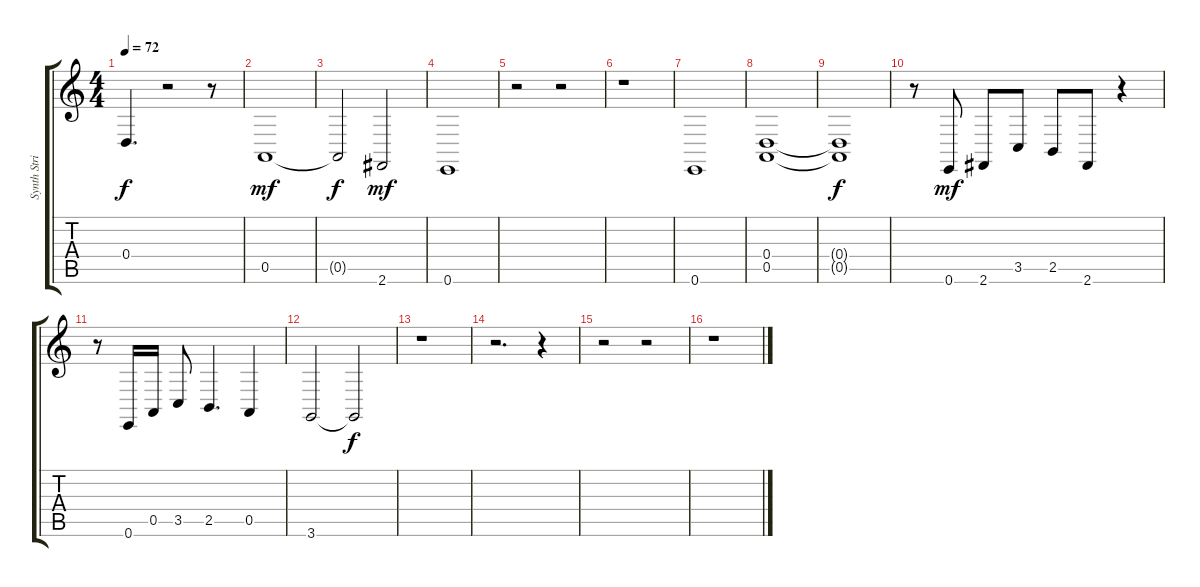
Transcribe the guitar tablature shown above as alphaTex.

\track ("Synth Strings" "Synth Stri") {instrument synthstrings1}
\staff {score tabs}
\tuning (E4 B3 G3 D3 A2 E2) {hide}
\ts (4 4)
\tempo 72
\clef g2
\ks c
0.4{t}.4{d dy f} r.2 r.8 |
0.5.1{dy mf} |
0.5{t}.2{dy f} 2.6.2{dy mf} |
0.6.1 |
r.2 r.2 |
r.1 |
0.6.1 |
(0.4 0.5).1 |
(0.4{t} 0.5{t}).1{dy f} |
r.8 0.6.8{dy mf} 2.6.8 3.5.8 2.5.8 2.6.8 r.4 |
r.8 0.6.16 0.5.16 3.5.8 2.5.4{d} 0.5.4 |
3.6.2 3.6{t}.2{dy f} |
r.1 |
r.2{d} r.4 |
r.2 r.2 |
r.1
